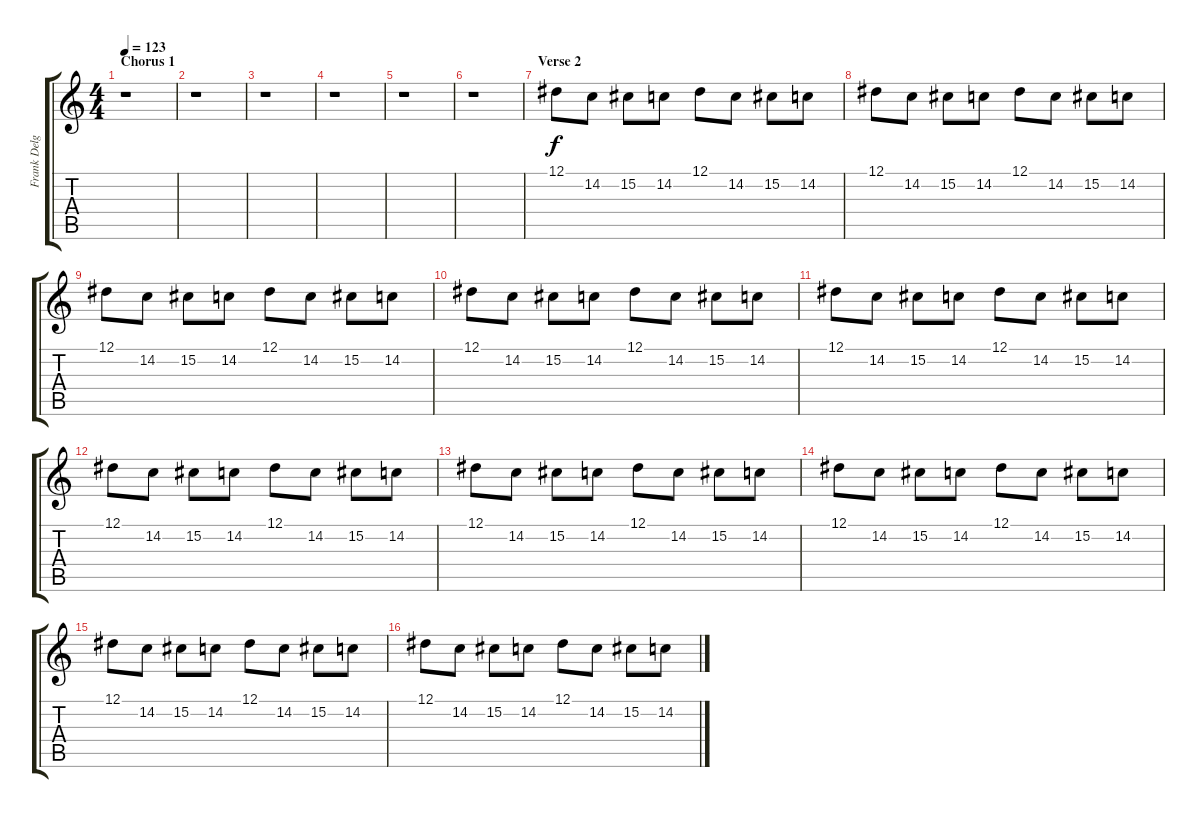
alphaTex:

\track ("Frank Delgado" "Frank Delg") {instrument marimba}
\staff {score tabs}
\tuning (Eb4 Bb3 Gb3 Db3 Ab2 Db2) {hide}
\ts (4 4)
\section ("" "Chorus 1")
\tempo 123
\clef g2
\ks c
r.1{dy f} |
r.1 |
r.1 |
r.1 |
r.1 |
r.1 |
\section ("" "Verse 2")
12.1.8{volume 3} 14.2.8 15.2.8 14.2.8 12.1.8 14.2.8 15.2.8 14.2.8 |
12.1.8 14.2.8 15.2.8 14.2.8 12.1.8 14.2.8 15.2.8 14.2.8 |
12.1.8 14.2.8 15.2.8 14.2.8 12.1.8 14.2.8 15.2.8 14.2.8 |
12.1.8 14.2.8 15.2.8 14.2.8 12.1.8 14.2.8 15.2.8 14.2.8{volume 10} |
12.1.8{volume 3} 14.2.8 15.2.8 14.2.8 12.1.8 14.2.8 15.2.8 14.2.8 |
12.1.8 14.2.8 15.2.8 14.2.8 12.1.8 14.2.8 15.2.8 14.2.8 |
12.1.8 14.2.8 15.2.8 14.2.8 12.1.8 14.2.8 15.2.8 14.2.8 |
12.1.8 14.2.8 15.2.8 14.2.8 12.1.8 14.2.8 15.2.8 14.2.8{volume 10} |
12.1.8{volume 3} 14.2.8 15.2.8 14.2.8 12.1.8 14.2.8 15.2.8 14.2.8 |
12.1.8 14.2.8 15.2.8 14.2.8 12.1.8 14.2.8 15.2.8 14.2.8
